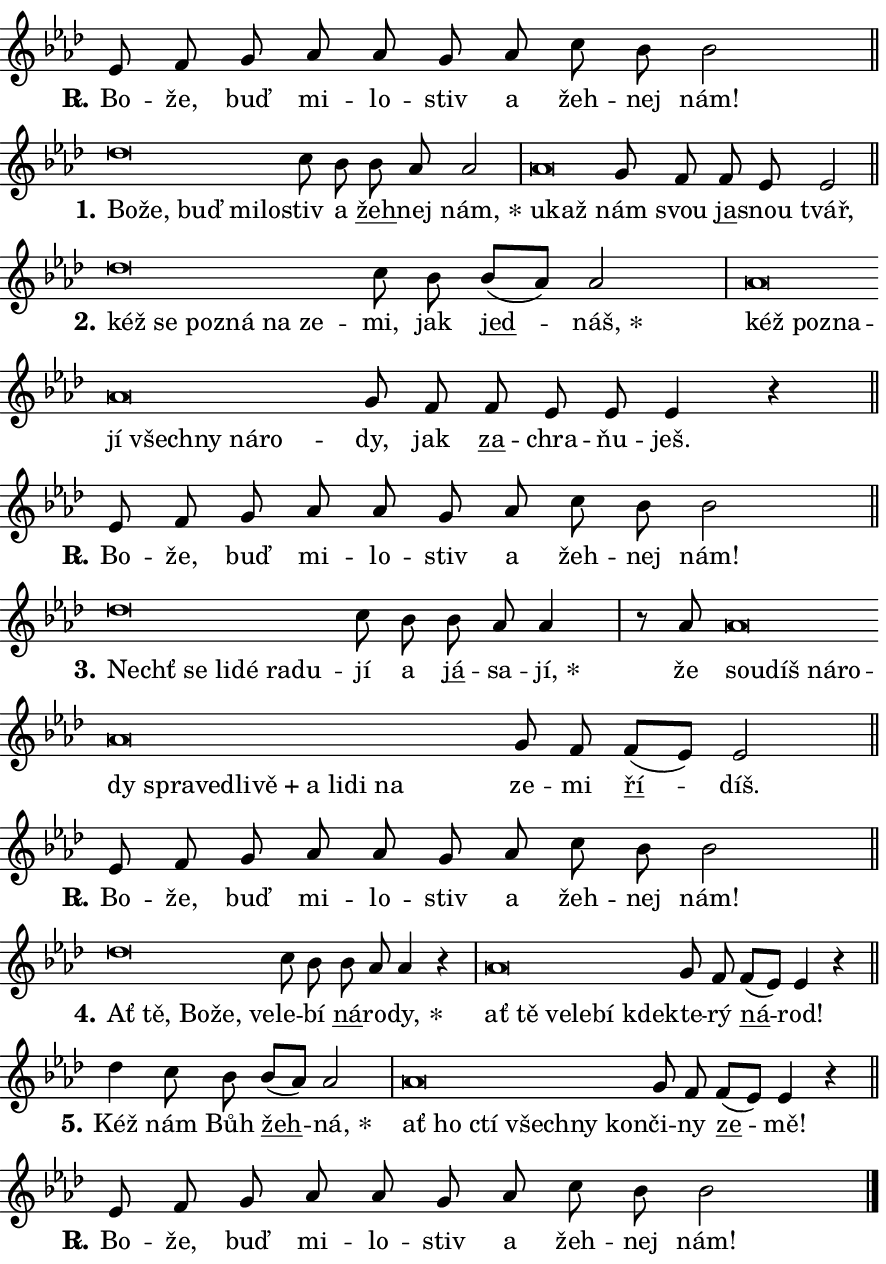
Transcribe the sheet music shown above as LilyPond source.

\version "2.24.0"
\header { tagline = "" }
\paper {
  indent = 0\cm
  top-margin = 0\cm
  right-margin = 0.13\cm % to fit lyric hyphens
  bottom-margin = 0\cm
  left-margin = 0\cm
  paper-width = 15\cm
  page-breaking = #ly:one-page-breaking
  system-system-spacing.basic-distance = #11
  score-system-spacing.basic-distance = #11
  ragged-last = ##f
}


%% Author: Thomas Morley
%% https://lists.gnu.org/archive/html/lilypond-user/2020-05/msg00002.html
#(define (line-position grob)
"Returns position of @var[grob} in current system:
   @code{'start}, if at first time-step
   @code{'end}, if at last time-step
   @code{'middle} otherwise
"
  (let* ((col (ly:item-get-column grob))
         (ln (ly:grob-object col 'left-neighbor))
         (rn (ly:grob-object col 'right-neighbor))
         (col-to-check-left (if (ly:grob? ln) ln col))
         (col-to-check-right (if (ly:grob? rn) rn col))
         (break-dir-left
           (and
             (ly:grob-property col-to-check-left 'non-musical #f)
             (ly:item-break-dir col-to-check-left)))
         (break-dir-right
           (and
             (ly:grob-property col-to-check-right 'non-musical #f)
             (ly:item-break-dir col-to-check-right))))
        (cond ((eqv? 1 break-dir-left) 'start)
              ((eqv? -1 break-dir-right) 'end)
              (else 'middle))))

#(define (tranparent-at-line-position vctor)
  (lambda (grob)
  "Relying on @code{line-position} select the relevant enry from @var{vctor}.
Used to determine transparency,"
    (case (line-position grob)
      ((end) (not (vector-ref vctor 0)))
      ((middle) (not (vector-ref vctor 1)))
      ((start) (not (vector-ref vctor 2))))))

noteHeadBreakVisibility =
#(define-music-function (break-visibility)(vector?)
"Makes @code{NoteHead}s transparent relying on @var{break-visibility}"
#{
  \override NoteHead.transparent =
    #(tranparent-at-line-position break-visibility)
#})

#(define delete-ledgers-for-transparent-note-heads
  (lambda (grob)
    "Reads whether a @code{NoteHead} is transparent.
If so this @code{NoteHead} is removed from @code{'note-heads} from
@var{grob}, which is supposed to be @code{LedgerLineSpanner}.
As a result ledgers are not printed for this @code{NoteHead}"
    (let* ((nhds-array (ly:grob-object grob 'note-heads))
           (nhds-list
             (if (ly:grob-array? nhds-array)
                 (ly:grob-array->list nhds-array)
                 '()))
           ;; Relies on the transparent-property being done before
           ;; Staff.LedgerLineSpanner.after-line-breaking is executed.
           ;; This is fragile ...
           (to-keep
             (remove
               (lambda (nhd)
                 (ly:grob-property nhd 'transparent #f))
               nhds-list)))
      ;; TODO find a better method to iterate over grob-arrays, similiar
      ;; to filter/remove etc for lists
      ;; For now rebuilt from scratch
      (set! (ly:grob-object grob 'note-heads)  '())
      (for-each
        (lambda (nhd)
          (ly:pointer-group-interface::add-grob grob 'note-heads nhd))
        to-keep))))

squashNotes = {
  \override NoteHead.X-extent = #'(-0.2 . 0.2)
  \override NoteHead.Y-extent = #'(-0.75 . 0)
  \override NoteHead.stencil =
    #(lambda (grob)
       (let ((pos (ly:grob-property grob 'staff-position)))
         (begin
           (if (< pos -7) (display "ERROR: Lower brevis then expected\n") (display ""))
           (if (<= pos -6) ly:text-interface::print ly:note-head::print))))
}
unSquashNotes = {
  \revert NoteHead.X-extent
  \revert NoteHead.Y-extent
  \revert NoteHead.stencil
}

hideNotes = \noteHeadBreakVisibility #begin-of-line-visible
unHideNotes = \noteHeadBreakVisibility #all-visible

% work-around for resetting accidentals
% https://lilypond.org/doc/v2.23/Documentation/notation/displaying-rhythms#unmetered-music
cadenzaMeasure = {
  \cadenzaOff
  \partial 1024 s1024
  \cadenzaOn
}

#(define-markup-command (accent layout props text) (markup?)
  "Underline accented syllable"
  (interpret-markup layout props
    #{\markup \override #'(offset . 4.3) \underline { #text }#}))

responsum = \markup \concat {
  "R" \hspace #-1.05 \path #0.1 #'((moveto 0 0.07) (lineto 0.9 0.8)) \hspace #0.05 "."
}

spaceSize = #0.6828661417322834 % exact space size for TeX Gyre Schola

\layout {
  \context {
    \Staff
    \remove "Time_signature_engraver"
    \override LedgerLineSpanner.after-line-breaking = #delete-ledgers-for-transparent-note-heads
  }
  \context {
    \Lyrics {
      \override LyricSpace.minimum-distance = \spaceSize
      \override LyricText.font-name = #"TeX Gyre Schola"
      \override LyricText.font-size = 1
      \override StanzaNumber.font-name = #"TeX Gyre Schola Bold"
      \override StanzaNumber.font-size = 1
    }
  }
  \context {
    \Score 
    \override NoteHead.text =
      #(lambda (grob) 
        (let ((pos (ly:grob-property grob 'staff-position)))
          #{\markup {
            \combine
              \halign #-0.55 \raise #(if (= pos -6) 0 0.5) \override #'(thickness . 2) \draw-line #'(3.2 . 0)
              \musicglyph "noteheads.sM1"
          }#}))
  }
}

% magnetic-lyrics.ily
%
%   written by
%     Jean Abou Samra <jean@abou-samra.fr>
%     Werner Lemberg <wl@gnu.org>
%
%   adapted by
%     Jiri Hon <jiri.hon@gmail.com>
%
% Version 2022-Apr-15

% https://www.mail-archive.com/lilypond-user@gnu.org/msg149350.html

#(define (Left_hyphen_pointer_engraver context)
   "Collect syllable-hyphen-syllable occurrences in lyrics and store
them in properties.  This engraver only looks to the left.  For
example, if the lyrics input is @code{foo -- bar}, it does the
following.

@itemize @bullet
@item
Set the @code{text} property of the @code{LyricHyphen} grob between
@q{foo} and @q{bar} to @code{foo}.

@item
Set the @code{left-hyphen} property of the @code{LyricText} grob with
text @q{foo} to the @code{LyricHyphen} grob between @q{foo} and
@q{bar}.
@end itemize

Use this auxiliary engraver in combination with the
@code{lyric-@/text::@/apply-@/magnetic-@/offset!} hook."
   (let ((hyphen #f)
         (text #f))
     (make-engraver
      (acknowledgers
       ((lyric-syllable-interface engraver grob source-engraver)
        (set! text grob)))
      (end-acknowledgers
       ((lyric-hyphen-interface engraver grob source-engraver)
        ;(when (not (grob::has-interface grob 'lyric-space-interface))
          (set! hyphen grob)));)
      ((stop-translation-timestep engraver)
       (when (and text hyphen)
         (ly:grob-set-object! text 'left-hyphen hyphen))
       (set! text #f)
       (set! hyphen #f)))))

#(define (lyric-text::apply-magnetic-offset! grob)
   "If the space between two syllables is less than the value in
property @code{LyricText@/.details@/.squash-threshold}, move the right
syllable to the left so that it gets concatenated with the left
syllable.

Use this function as a hook for
@code{LyricText@/.after-@/line-@/breaking} if the
@code{Left_@/hyphen_@/pointer_@/engraver} is active."
   (let ((hyphen (ly:grob-object grob 'left-hyphen #f)))
     (when hyphen
       (let ((left-text (ly:spanner-bound hyphen LEFT)))
         (when (grob::has-interface left-text 'lyric-syllable-interface)
           (let* ((common (ly:grob-common-refpoint grob left-text X))
                  (this-x-ext (ly:grob-extent grob common X))
                  (left-x-ext
                   (begin
                     ;; Trigger magnetism for left-text.
                     (ly:grob-property left-text 'after-line-breaking)
                     (ly:grob-extent left-text common X)))
                  ;; `delta` is the gap width between two syllables.
                  (delta (- (interval-start this-x-ext)
                            (interval-end left-x-ext)))
                  (details (ly:grob-property grob 'details))
                  (threshold (assoc-get 'squash-threshold details 0.2)))
             (when (< delta threshold)
               (let* (;; We have to manipulate the input text so that
                      ;; ligatures crossing syllable boundaries are not
                      ;; disabled.  For languages based on the Latin
                      ;; script this is essentially a beautification.
                      ;; However, for non-Western scripts it can be a
                      ;; necessity.
                      (lt (ly:grob-property left-text 'text))
                      (rt (ly:grob-property grob 'text))
                      (is-space (grob::has-interface hyphen 'lyric-space-interface))
                      (space (if is-space " " ""))
                      (extra-delta (if is-space spaceSize 0))
                      ;; Append new syllable.
                      (ltrt-space (if (and (string? lt) (string? rt))
                                (string-append lt space rt)
                                (make-concat-markup (list lt space rt))))
                      ;; Right-align `ltrt` to the right side.
                      (ltrt-space-markup (grob-interpret-markup
                               grob
                               (make-translate-markup
                                (cons (interval-length this-x-ext) 0)
                                (make-right-align-markup ltrt-space)))))
                 (begin
                   ;; Don't print `left-text`.
                   (ly:grob-set-property! left-text 'stencil #f)
                   ;; Set text and stencil (which holds all collected
                   ;; syllables so far) and shift it to the left.
                   (ly:grob-set-property! grob 'text ltrt-space)
                   (ly:grob-set-property! grob 'stencil ltrt-space-markup)
                   (ly:grob-translate-axis! grob (- (- delta extra-delta)) X))))))))))


#(define (lyric-hyphen::displace-bounds-first grob)
   ;; Make very sure this callback isn't triggered too early.
   (let ((left (ly:spanner-bound grob LEFT))
         (right (ly:spanner-bound grob RIGHT)))
     (ly:grob-property left 'after-line-breaking)
     (ly:grob-property right 'after-line-breaking)
     (ly:lyric-hyphen::print grob)))

squashThreshold = #0.4

\layout {
  \context {
    \Lyrics
    \consists #Left_hyphen_pointer_engraver
    \override LyricText.after-line-breaking =
      #lyric-text::apply-magnetic-offset!
    \override LyricHyphen.stencil = #lyric-hyphen::displace-bounds-first
    \override LyricText.details.squash-threshold = \squashThreshold
    \override LyricHyphen.minimum-distance = 0
    \override LyricHyphen.minimum-length = \squashThreshold
  }
}

squashText = \override LyricText.details.squash-threshold = 9999
unSquashText = \override LyricText.details.squash-threshold = \squashThreshold

leftText = \override LyricText.self-alignment-X = #LEFT
unLeftText = \revert LyricText.self-alignment-X

starOffset = #(lambda (grob) 
                (let ((x_offset (ly:self-alignment-interface::aligned-on-x-parent grob)))
                  (if (= x_offset 0) 0 (+ x_offset 1.2))))

star = #(define-music-function (syllable)(string?)
"Append star separator at the end of a syllable"
#{
  \once \override LyricText.X-offset = #starOffset
  \lyricmode { \markup {
    #syllable
    \override #'((font-name . "TeX Gyre Schola Bold")) \hspace #0.2 \lower #0.65 \larger "*"
  } }
#})

starAccent = #(define-music-function (syllable)(string?)
"Append star separator at the end of a syllable and make accent"
#{
  \once \override LyricText.X-offset = #starOffset
  \lyricmode { \markup {
    \accent #syllable
    \override #'((font-name . "TeX Gyre Schola Bold")) \hspace #0.2 \lower #0.65 \larger "*"
  } }
#})

breath = #(define-music-function (syllable)(string?)
"Append breathing indicator at the end of a syllable"
#{
  \lyricmode { \markup { #syllable "+" } }
#})

optionalBreath = #(define-music-function (syllable)(string?)
"Append optional breathing indicator at the end of a syllable"
#{
  \lyricmode { \markup { #syllable "(+)" } }
#})


\score {
    <<
        \new Voice = "melody" { \cadenzaOn \key as \major \relative { es'8 f g as as g as \bar "" c bes bes2 \cadenzaMeasure \bar "||" \break } }
        \new Lyrics \lyricsto "melody" { \lyricmode { \set stanza = \responsum
Bo -- že, buď mi -- lo -- stiv a žeh -- nej nám! } }
    >>
    \layout {}
}

\score {
    <<
        \new Voice = "melody" { \cadenzaOn \key as \major \relative { \squashNotes des''\breve*1/16 \hideNotes \breve*1/16 \bar "" \breve*1/16 \bar "" \breve*1/16 \breve*1/16 \bar "" \unHideNotes \unSquashNotes c8 bes \bar "" bes as as2 \cadenzaMeasure \bar "|" \squashNotes as\breve*1/16 \hideNotes \breve*1/16 \bar "" \unHideNotes \unSquashNotes g8 f \bar "" f es es2 \cadenzaMeasure \bar "||" \break } }
        \new Lyrics \lyricsto "melody" { \lyricmode { \set stanza = "1."
\leftText Bo -- \squashText že, buď mi -- lo -- \unLeftText \unSquashText stiv a \markup \accent žeh -- nej \star nám, \leftText u -- \squashText kaž \unLeftText \unSquashText nám svou \markup \accent ja -- snou tvář, } }
    >>
    \layout {}
}

\score {
    <<
        \new Voice = "melody" { \cadenzaOn \key as \major \relative { \squashNotes des''\breve*1/16 \hideNotes \breve*1/16 \bar "" \breve*1/16 \bar "" \breve*1/16 \bar "" \breve*1/16 \breve*1/16 \bar "" \unHideNotes \unSquashNotes c8 bes \bar "" bes[( as)] as2 \cadenzaMeasure \bar "|" \squashNotes as\breve*1/16 \hideNotes \breve*1/16 \bar "" \breve*1/16 \bar "" \breve*1/16 \bar "" \breve*1/16 \bar "" \breve*1/16 \bar "" \breve*1/16 \breve*1/16 \bar "" \unHideNotes \unSquashNotes g8 f \bar "" f es es es4 r \cadenzaMeasure \bar "||" \break } }
        \new Lyrics \lyricsto "melody" { \lyricmode { \set stanza = "2."
\leftText kéž \squashText se po -- zná na ze -- \unLeftText \unSquashText mi, jak \markup \accent jed -- \star náš, \leftText kéž \squashText po -- zna -- jí všech -- ny ná -- ro -- \unLeftText \unSquashText dy, jak \markup \accent za -- chra -- ňu -- ješ. } }
    >>
    \layout {}
}

\score {
    <<
        \new Voice = "melody" { \cadenzaOn \key as \major \relative { es'8 f g as as g as \bar "" c bes bes2 \cadenzaMeasure \bar "||" \break } }
        \new Lyrics \lyricsto "melody" { \lyricmode { \set stanza = \responsum
Bo -- že, buď mi -- lo -- stiv a žeh -- nej nám! } }
    >>
    \layout {}
}

\score {
    <<
        \new Voice = "melody" { \cadenzaOn \key as \major \relative { \squashNotes des''\breve*1/16 \hideNotes \breve*1/16 \bar "" \breve*1/16 \bar "" \breve*1/16 \bar "" \breve*1/16 \breve*1/16 \bar "" \unHideNotes \unSquashNotes c8 bes \bar "" bes as as4 \cadenzaMeasure \bar "|" r8 as \squashNotes as\breve*1/16 \hideNotes \breve*1/16 \bar "" \breve*1/16 \bar "" \breve*1/16 \bar "" \breve*1/16 \bar "" \breve*1/16 \bar "" \breve*1/16 \bar "" \breve*1/16 \bar "" \breve*1/16 \bar "" \breve*1/16 \bar "" \breve*1/16 \bar "" \breve*1/16 \breve*1/16 \bar "" \unHideNotes \unSquashNotes g8 f \bar "" f[( es)] es2 \cadenzaMeasure \bar "||" \break } }
        \new Lyrics \lyricsto "melody" { \lyricmode { \set stanza = "3."
\leftText Nechť \squashText se li -- dé ra -- du -- \unLeftText \unSquashText jí a \markup \accent já -- sa -- \star jí, že \leftText sou -- \squashText díš ná -- ro -- dy spra -- ve -- dli -- \breath "vě" a li -- di na \unLeftText \unSquashText ze -- mi \markup \accent ří -- díš. } }
    >>
    \layout {}
}

\score {
    <<
        \new Voice = "melody" { \cadenzaOn \key as \major \relative { es'8 f g as as g as \bar "" c bes bes2 \cadenzaMeasure \bar "||" \break } }
        \new Lyrics \lyricsto "melody" { \lyricmode { \set stanza = \responsum
Bo -- že, buď mi -- lo -- stiv a žeh -- nej nám! } }
    >>
    \layout {}
}

\score {
    <<
        \new Voice = "melody" { \cadenzaOn \key as \major \relative { \squashNotes des''\breve*1/16 \hideNotes \breve*1/16 \bar "" \breve*1/16 \bar "" \breve*1/16 \breve*1/16 \bar "" \unHideNotes \unSquashNotes c8 bes \bar "" bes as as4 r \cadenzaMeasure \bar "|" \squashNotes as\breve*1/16 \hideNotes \breve*1/16 \bar "" \breve*1/16 \bar "" \breve*1/16 \bar "" \breve*1/16 \breve*1/16 \bar "" \unHideNotes \unSquashNotes g8 f \bar "" f[( es)] es4 r \cadenzaMeasure \bar "||" \break } }
        \new Lyrics \lyricsto "melody" { \lyricmode { \set stanza = "4."
\leftText Ať \squashText tě, Bo -- že, ve -- \unLeftText \unSquashText le -- bí \markup \accent ná -- ro -- \star dy, \leftText ať \squashText tě ve -- le -- bí kde -- \unLeftText \unSquashText kte -- rý \markup \accent ná -- rod! } }
    >>
    \layout {}
}

\score {
    <<
        \new Voice = "melody" { \cadenzaOn \key as \major \relative { des''4 c8 bes \bar "" bes[( as)] as2 \cadenzaMeasure \bar "|" \squashNotes as\breve*1/16 \hideNotes \breve*1/16 \bar "" \breve*1/16 \bar "" \breve*1/16 \bar "" \breve*1/16 \breve*1/16 \bar "" \unHideNotes \unSquashNotes g8 f \bar "" f[( es)] es4 r \cadenzaMeasure \bar "||" \break } }
        \new Lyrics \lyricsto "melody" { \lyricmode { \set stanza = "5."
Kéž nám Bůh \markup \accent žeh -- \star ná, \leftText ať \squashText ho ctí všech -- ny kon -- \unLeftText \unSquashText či -- ny \markup \accent ze -- mě! } }
    >>
    \layout {}
}

\score {
    <<
        \new Voice = "melody" { \cadenzaOn \key as \major \relative { es'8 f g as as g as \bar "" c bes bes2 \cadenzaMeasure \bar "||" \break } \bar "|." }
        \new Lyrics \lyricsto "melody" { \lyricmode { \set stanza = \responsum
Bo -- že, buď mi -- lo -- stiv a žeh -- nej nám! } }
    >>
    \layout {}
}
